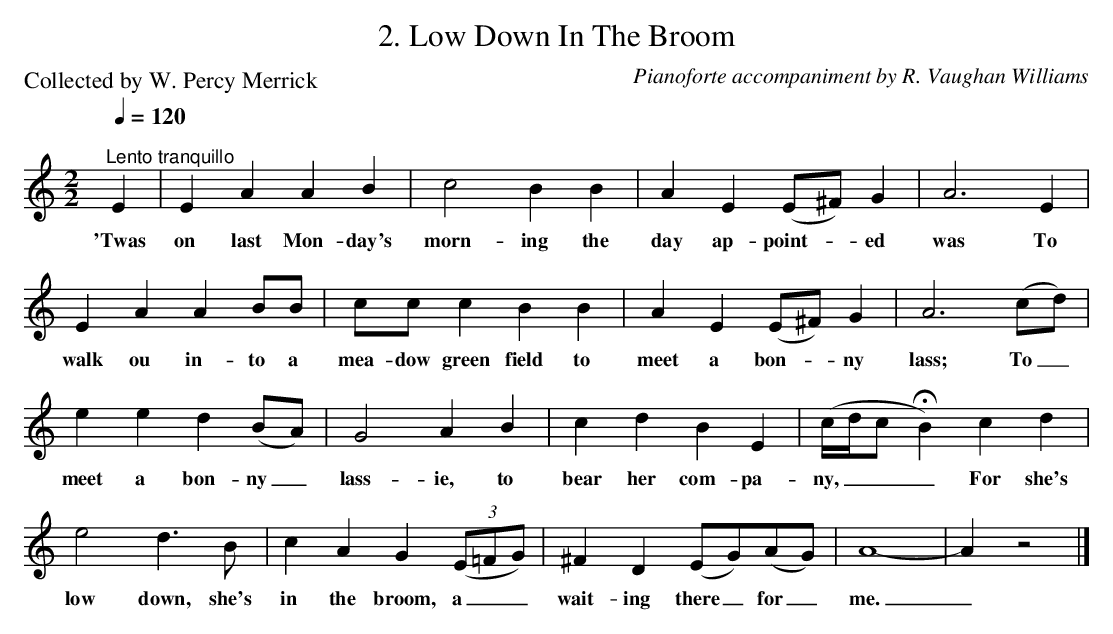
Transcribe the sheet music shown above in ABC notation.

X:1
T:2. Low Down In The Broom
C:Pianoforte accompaniment by R. Vaughan Williams
P:Collected by W. Percy Merrick
L:1/4
Q:1/4=120
M:2/2
K:Am
"^ ""^Lento tranquillo" E | E A A B | c2 B B | A E (E/^F/) G | A3 E |$ E A A B/B/ | c/c/ c B B |
w: 'Twas|on last Mon- day's|morn- ing the|day ap- point- * ed|was To|walk ou in- to a|mea- dow green field to|
A E (E/^F/) G | A3 (c/d/) |$ e e d (B/A/) | G2 A B | c d B E | (c/4d/4c/ !fermata!B) c d |$
w: meet a bon- * ny|lass; To _|meet a bon- ny _|lass- ie, to|bear her com- pa-|ny, _ _ _ For she's|
e2 d3/2 B/ | c A G (3(E/=F/G/) | ^F D (E/G/)(A/G/) | A4- | A z2 |]
w: low down, she's|in the broom, a _ _|wait- ing there _ for _|me.|_|
